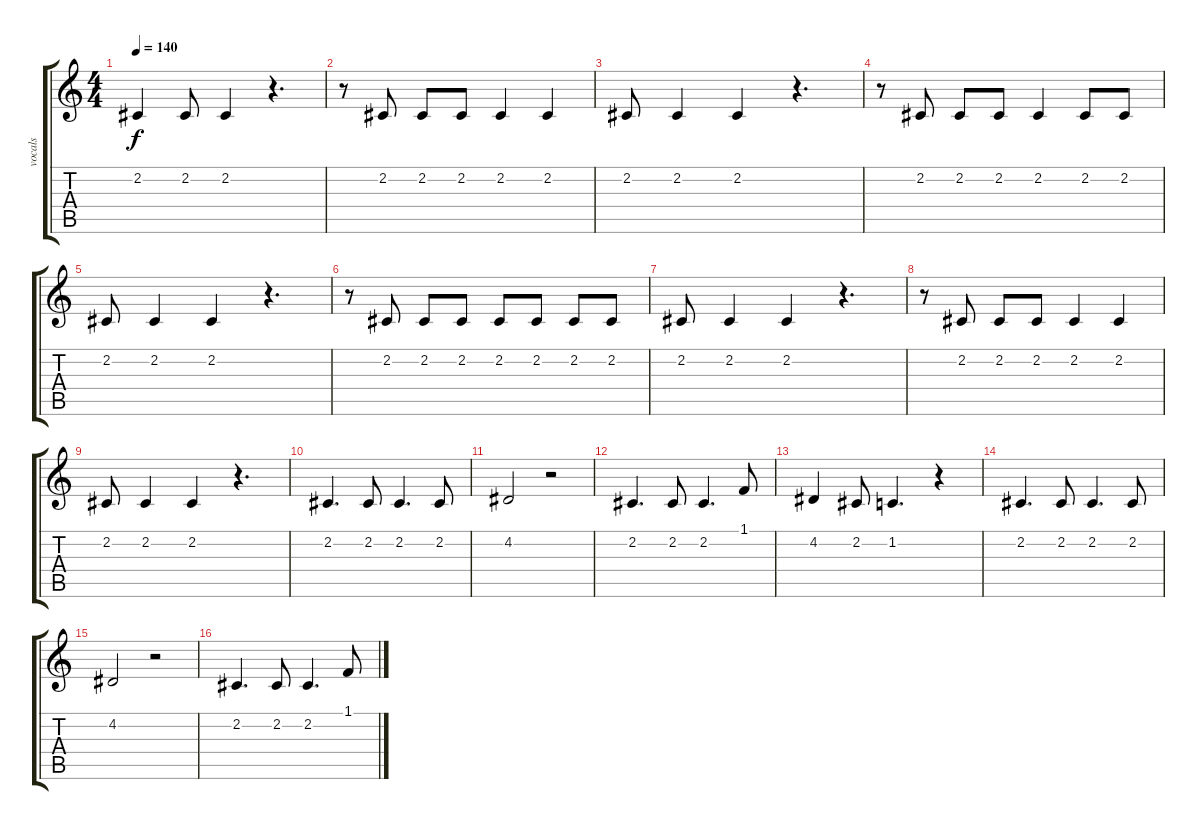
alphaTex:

\track ("vocals" "vocals") {instrument lead6voice}
\staff {score tabs}
\tuning (E4 B3 G3 D3 A2 E2) {hide}
\ts (4 4)
\tempo 140
\clef g2
\ks c
2.2.4{dy f} 2.2.8 2.2.4 r.4{d} |
r.8 2.2.8 2.2.8 2.2.8 2.2.4 2.2.4 |
2.2.8 2.2.4 2.2.4 r.4{d} |
r.8 2.2.8 2.2.8 2.2.8 2.2.4 2.2.8 2.2.8 |
2.2.8 2.2.4 2.2.4 r.4{d} |
r.8 2.2.8 2.2.8 2.2.8 2.2.8 2.2.8 2.2.8 2.2.8 |
2.2.8 2.2.4 2.2.4 r.4{d} |
r.8 2.2.8 2.2.8 2.2.8 2.2.4 2.2.4 |
2.2.8 2.2.4 2.2.4 r.4{d} |
2.2.4{d} 2.2.8 2.2.4{d} 2.2.8 |
4.2.2 r.2 |
2.2.4{d} 2.2.8 2.2.4{d} 1.1.8 |
4.2.4 2.2.8 1.2.4{d} r.4 |
2.2.4{d} 2.2.8 2.2.4{d} 2.2.8 |
4.2.2 r.2 |
2.2.4{d} 2.2.8 2.2.4{d} 1.1.8
